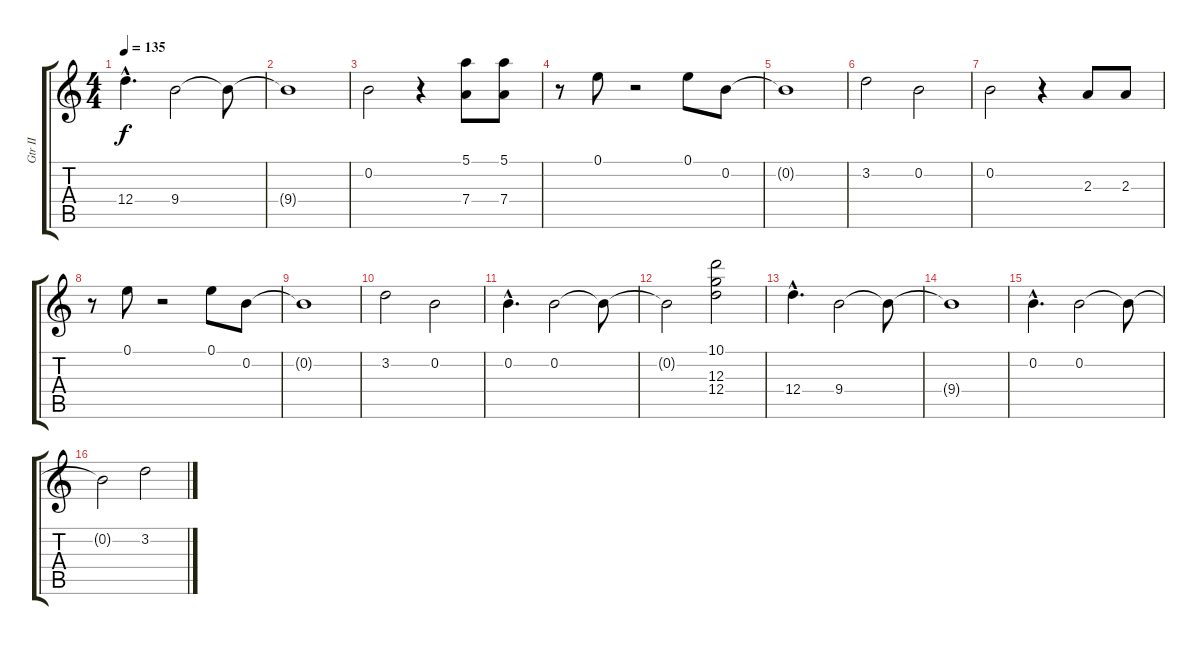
\track ("Gtr II" "Gtr II") {instrument overdrivenguitar}
\staff {score tabs}
\tuning (E4 B3 G3 D3 A2 E2) {hide}
\ts (4 4)
\tempo 135
\clef g2
\ks c
12.4{hac}.4{d dy f} 9.4.2 9.4{t}.8 |
9.4{t}.1 |
0.2.2 r.4 (5.1 7.4).8 (5.1 7.4).8 |
r.8 0.1.8 r.2 0.1.8 0.2.8 |
0.2{t}.1 |
3.2.2 0.2.2 |
0.2.2 r.4 2.3.8 2.3.8 |
r.8 0.1.8 r.2 0.1.8 0.2.8 |
0.2{t}.1 |
3.2.2 0.2.2 |
0.2{hac}.4{d} 0.2.2 0.2{t}.8 |
0.2{t}.2 (10.1 12.3 12.4).2 |
12.4{hac}.4{d} 9.4.2 9.4{t}.8 |
9.4{t}.1 |
0.2{hac}.4{d} 0.2.2 0.2{t}.8 |
0.2{t}.2 3.2.2
